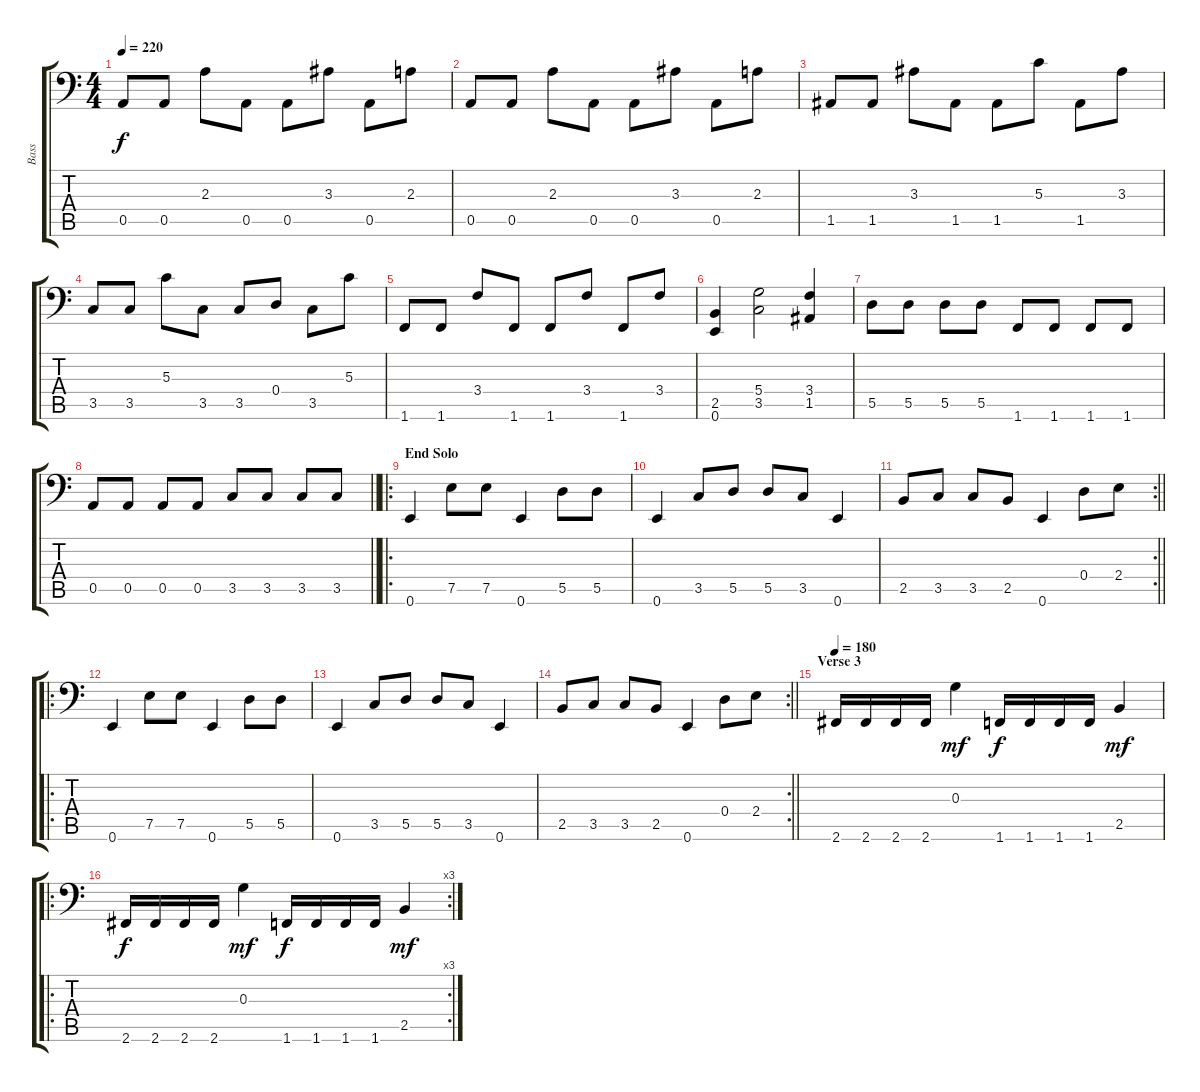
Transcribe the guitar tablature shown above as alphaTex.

\track ("Bass" "Bass") {instrument electricbassfinger}
\staff {score tabs}
\tuning (E3 B2 G2 D2 A1 E1) {hide}
\ts (4 4)
\tempo 220
\clef f4
\ks c
0.5.8{dy f instrument distortionguitar} 0.5.8 2.3.8 0.5.8 0.5.8 3.3.8 0.5.8 2.3.8 |
0.5.8 0.5.8 2.3.8 0.5.8 0.5.8 3.3.8 0.5.8 2.3.8 |
1.5.8 1.5.8 3.3.8 1.5.8 1.5.8 5.3.8 1.5.8 3.3.8 |
3.5.8 3.5.8 5.3.8 3.5.8 3.5.8 0.4.8 3.5.8 5.3.8 |
1.6.8 1.6.8 3.4.8 1.6.8 1.6.8 3.4.8 1.6.8 3.4.8 |
(2.5 0.6).4 (5.4 3.5).2 (3.4 1.5).4 |
5.5.8 5.5.8 5.5.8 5.5.8 1.6.8 1.6.8 1.6.8 1.6.8 |
\barLineRight lightlight
0.5.8 0.5.8 0.5.8 0.5.8 3.5.8 3.5.8 3.5.8 3.5.8 |
\ro
\section ("" "End Solo")
0.6.4{instrument electricbassfinger} 7.5.8 7.5.8 0.6.4 5.5.8 5.5.8 |
0.6.4 3.5.8 5.5.8 5.5.8 3.5.8 0.6.4 |
\rc 2
\barLineRight lightlight
2.5.8 3.5.8 3.5.8 2.5.8 0.6.4 0.4.8 2.4.8 |
\ro
0.6.4{instrument electricbassfinger} 7.5.8 7.5.8 0.6.4 5.5.8 5.5.8 |
0.6.4 3.5.8 5.5.8 5.5.8 3.5.8 0.6.4 |
\rc 2
\barLineRight lightlight
2.5.8 3.5.8 3.5.8 2.5.8 0.6.4 0.4.8 2.4.8 |
\section ("" "Verse 3")
\tempo 180
2.6.16 2.6.16 2.6.16 2.6.16 0.3.4{dy mf} 1.6.16{dy f} 1.6.16 1.6.16 1.6.16 2.5.4{dy mf} |
\ro
\rc 3
2.6.16{dy f} 2.6.16 2.6.16 2.6.16 0.3.4{dy mf} 1.6.16{dy f} 1.6.16 1.6.16 1.6.16 2.5.4{dy mf}
